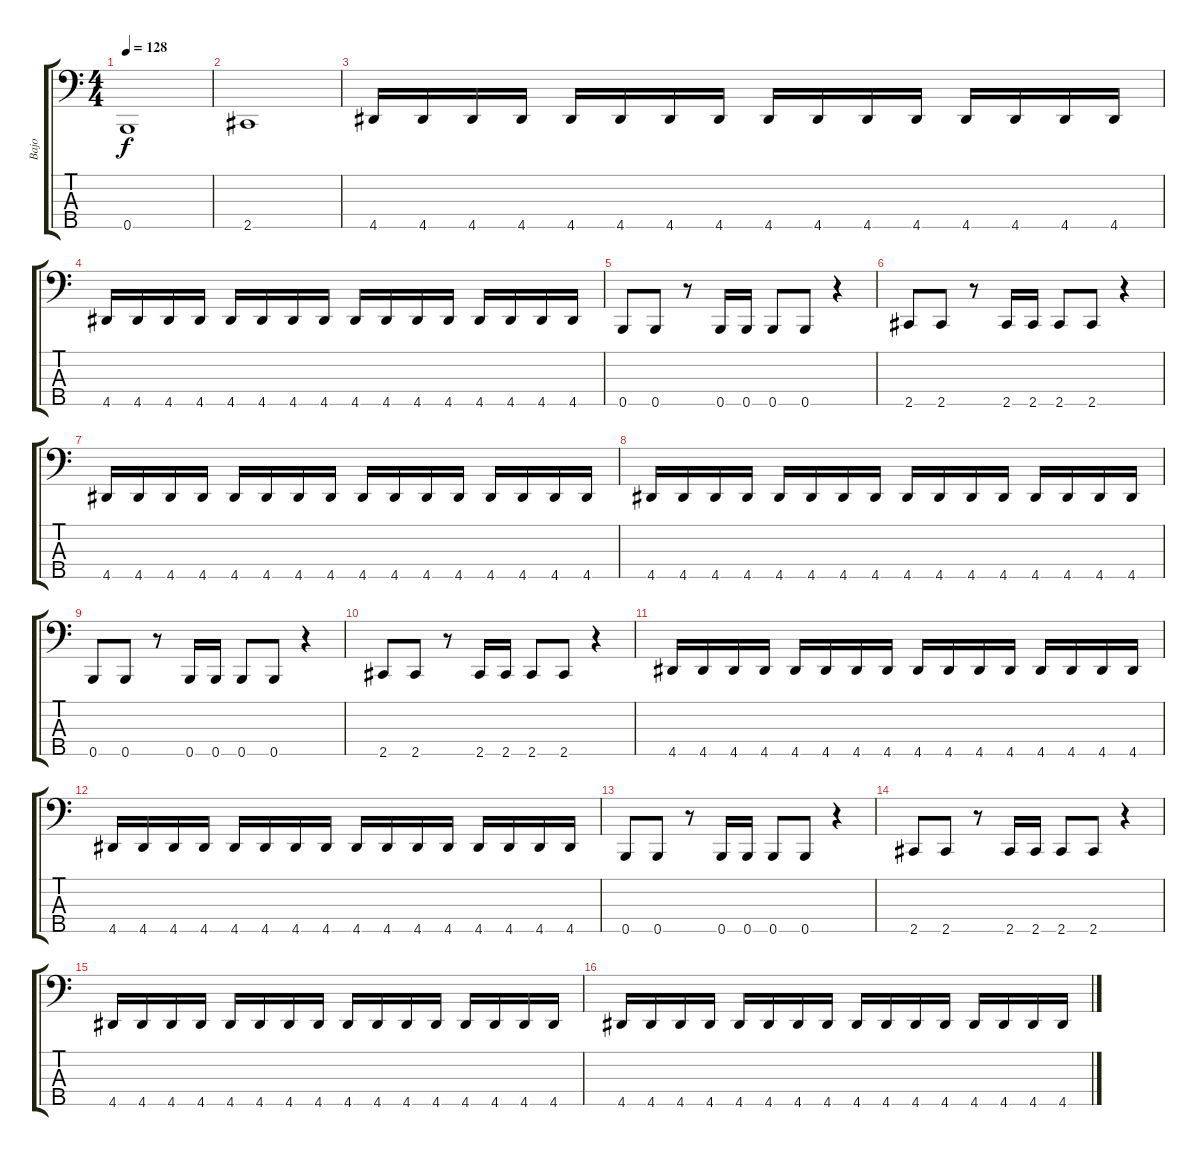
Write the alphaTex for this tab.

\track ("Bajo" "Bajo") {instrument electricbasspick}
\staff {score tabs}
\tuning (G2 D2 A1 E1 B0) {hide}
\ts (4 4)
\tempo 128
\clef f4
\ks c
0.5.1{dy f} |
2.5.1 |
4.5.16 4.5.16 4.5.16 4.5.16 4.5.16 4.5.16 4.5.16 4.5.16 4.5.16 4.5.16 4.5.16 4.5.16 4.5.16 4.5.16 4.5.16 4.5.16 |
4.5.16 4.5.16 4.5.16 4.5.16 4.5.16 4.5.16 4.5.16 4.5.16 4.5.16 4.5.16 4.5.16 4.5.16 4.5.16 4.5.16 4.5.16 4.5.16 |
0.5.8 0.5.8 r.8 0.5.16 0.5.16 0.5.8 0.5.8 r.4 |
2.5.8 2.5.8 r.8 2.5.16 2.5.16 2.5.8 2.5.8 r.4 |
4.5.16 4.5.16 4.5.16 4.5.16 4.5.16 4.5.16 4.5.16 4.5.16 4.5.16 4.5.16 4.5.16 4.5.16 4.5.16 4.5.16 4.5.16 4.5.16 |
4.5.16 4.5.16 4.5.16 4.5.16 4.5.16 4.5.16 4.5.16 4.5.16 4.5.16 4.5.16 4.5.16 4.5.16 4.5.16 4.5.16 4.5.16 4.5.16 |
0.5.8 0.5.8 r.8 0.5.16 0.5.16 0.5.8 0.5.8 r.4 |
2.5.8 2.5.8 r.8 2.5.16 2.5.16 2.5.8 2.5.8 r.4 |
4.5.16 4.5.16 4.5.16 4.5.16 4.5.16 4.5.16 4.5.16 4.5.16 4.5.16 4.5.16 4.5.16 4.5.16 4.5.16 4.5.16 4.5.16 4.5.16 |
4.5.16 4.5.16 4.5.16 4.5.16 4.5.16 4.5.16 4.5.16 4.5.16 4.5.16 4.5.16 4.5.16 4.5.16 4.5.16 4.5.16 4.5.16 4.5.16 |
0.5.8 0.5.8 r.8 0.5.16 0.5.16 0.5.8 0.5.8 r.4 |
2.5.8 2.5.8 r.8 2.5.16 2.5.16 2.5.8 2.5.8 r.4 |
4.5.16 4.5.16 4.5.16 4.5.16 4.5.16 4.5.16 4.5.16 4.5.16 4.5.16 4.5.16 4.5.16 4.5.16 4.5.16 4.5.16 4.5.16 4.5.16 |
4.5.16 4.5.16 4.5.16 4.5.16 4.5.16 4.5.16 4.5.16 4.5.16 4.5.16 4.5.16 4.5.16 4.5.16 4.5.16 4.5.16 4.5.16 4.5.16
